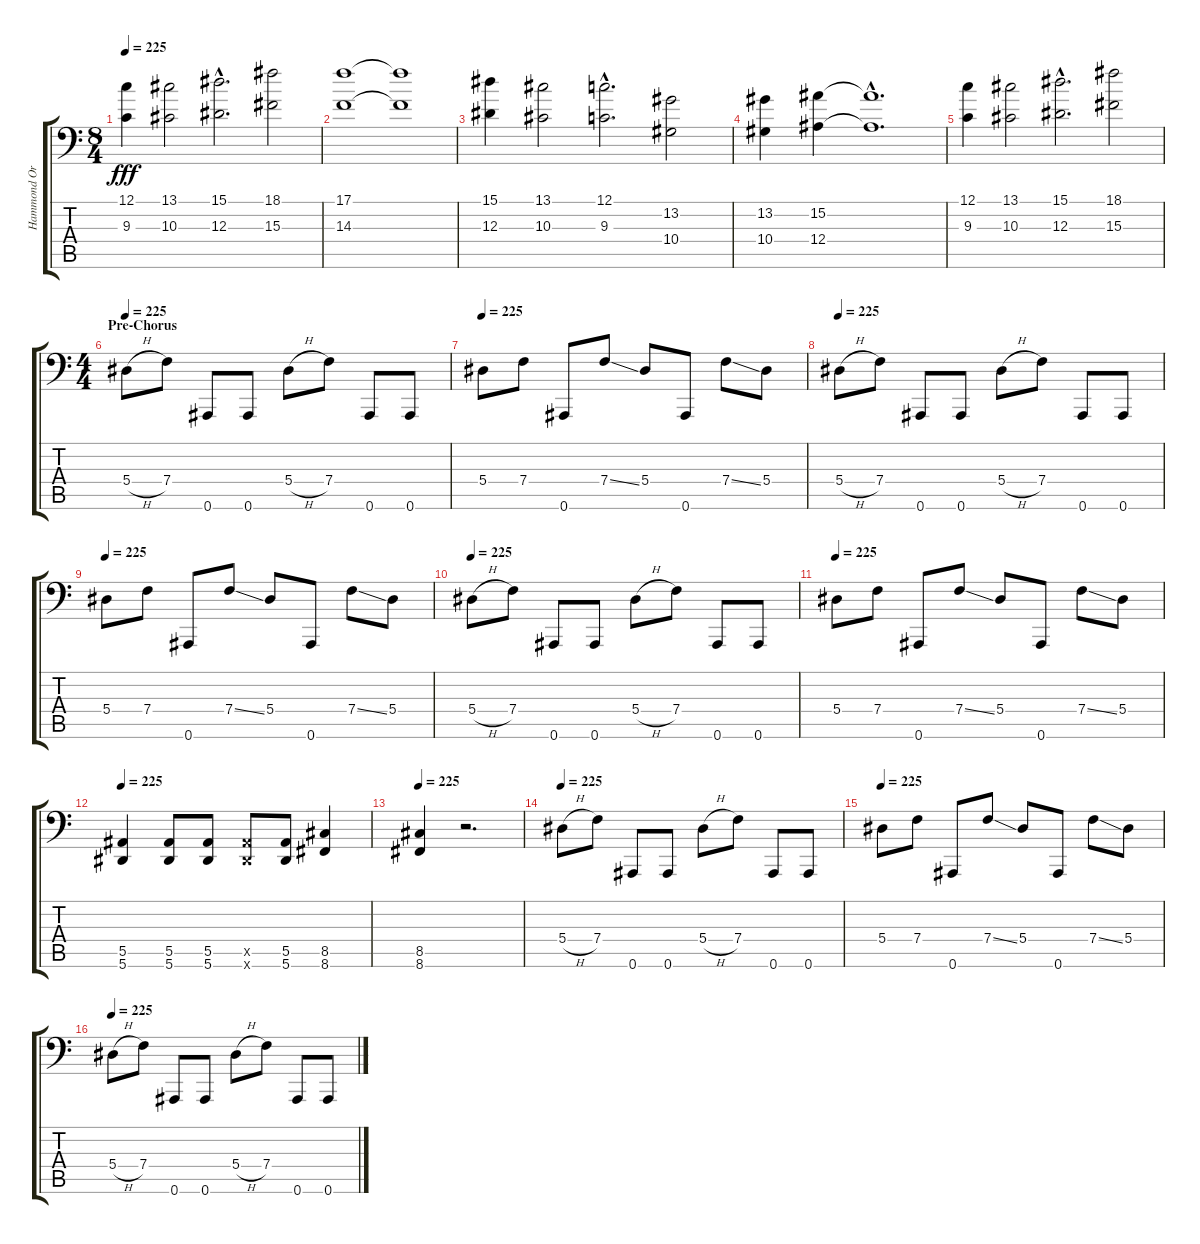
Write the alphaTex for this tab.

\track ("Hammond Organ" "Hammond Or") {instrument drawbarorgan}
\staff {score tabs}
\tuning (C4 G3 Eb3 Bb2 F2 Bb1) {hide}
\ts (8 4)
\tempo 225
\clef f4
\ks c
(12.1 9.3).4{dy fff instrument drawbarorgan} (13.1 10.3).2 (15.1{hac} 12.3{hac}).2{d} (18.1 15.3).2 |
(17.1 14.3).1{instrument drawbarorgan} (17.1{t} 14.3{t}).1 |
(15.1 12.3).4{instrument drawbarorgan} (13.1 10.3).2 (12.1{hac} 9.3{hac}).2{d} (13.2 10.4).2 |
(13.2 10.4).4{instrument drawbarorgan} (15.2 12.4).4 (15.2{hac t} 12.4{hac t}).1{d} |
(12.1 9.3).4{instrument drawbarorgan} (13.1 10.3).2 (15.1{hac} 12.3{hac}).2{d} (18.1 15.3).2 |
\ts (4 4)
\section ("" "Pre-Chorus")
\tempo 225
5.4{h}.8{instrument distortionguitar} 7.4.8 0.6.8 0.6.8 5.4{h}.8 7.4.8 0.6.8 0.6.8 |
\tempo 225
5.4.8 7.4.8 0.6.8 7.4{ss}.8 5.4.8 0.6.8 7.4{ss}.8 5.4.8 |
\tempo 225
5.4{h}.8{instrument distortionguitar} 7.4.8 0.6.8 0.6.8 5.4{h}.8 7.4.8 0.6.8 0.6.8 |
\tempo 225
5.4.8 7.4.8 0.6.8 7.4{ss}.8 5.4.8 0.6.8 7.4{ss}.8 5.4.8 |
\tempo 225
5.4{h}.8{instrument distortionguitar} 7.4.8 0.6.8 0.6.8 5.4{h}.8 7.4.8 0.6.8 0.6.8 |
\tempo 225
5.4.8 7.4.8 0.6.8 7.4{ss}.8 5.4.8 0.6.8 7.4{ss}.8 5.4.8 |
\tempo 225
(5.5 5.6).4 (5.5 5.6).8 (5.5 5.6).8 (5.5{x} 5.6{x}).8 (5.5 5.6).8 (8.5 8.6).4 |
\tempo 225
(8.5 8.6).4 r.2{d} |
\tempo 225
5.4{h}.8{instrument distortionguitar} 7.4.8 0.6.8 0.6.8 5.4{h}.8 7.4.8 0.6.8 0.6.8 |
\tempo 225
5.4.8 7.4.8 0.6.8 7.4{ss}.8 5.4.8 0.6.8 7.4{ss}.8 5.4.8 |
\tempo 225
5.4{h}.8{instrument distortionguitar} 7.4.8 0.6.8 0.6.8 5.4{h}.8 7.4.8 0.6.8 0.6.8
